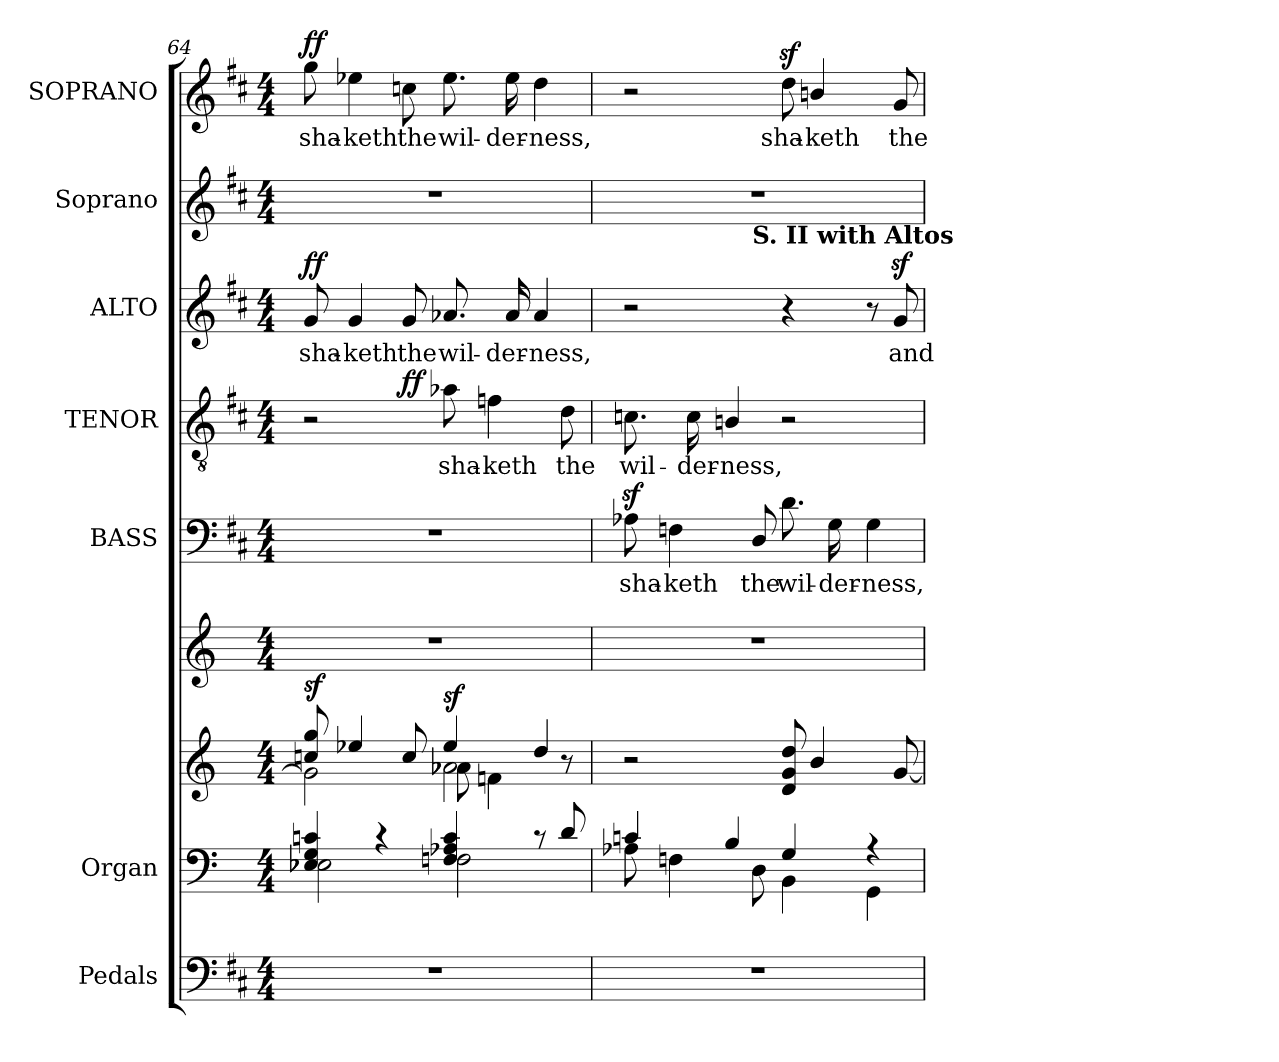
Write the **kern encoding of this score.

**kern	**kern	**kern	**kern	**dynam	**kern	**text	**kern	**text	**dynam	**kern	**text	**dynam	**kern	**kern	**text	**dynam
*part7	*part6	*part6	*part6	*part6	*part5	*part5	*part4	*part4	*part4	*part3	*part3	*part3	*part2	*part1	*part1	*part1
*staff9	*staff8	*staff7	*staff6	*staff6/7/8	*staff5	*staff5	*staff4	*staff4	*staff4	*staff3	*staff3	*staff3	*staff2	*staff1	*staff1	*staff1
*I"Pedals	*I"Organ	*	*	*	*I"BASS	*	*I"TENOR	*	*	*I"ALTO	*	*	*I"Soprano	*I"SOPRANO	*	*
*I'Ped.	*I'Org.	*	*	*	*I'B.	*	*I'T.	*	*	*I'A.	*	*	*I'S.	*I'S.	*	*
*clefF4	*clefF4	*clefG2	*clefG2	*	*clefF4	*	*clefGv2	*	*	*clefG2	*	*	*clefG2	*clefG2	*	*
*	*	*	*	*	*	*	*ITrd7c12	*	*	*	*	*	*	*	*	*
*k[f#c#]	*k[]	*k[]	*k[]	*	*k[f#c#]	*	*k[f#c#]	*	*	*k[f#c#]	*	*	*k[f#c#]	*k[f#c#]	*	*
*D:	*C:	*C:	*C:	*	*D:	*	*D:	*	*	*D:	*	*	*D:	*D:	*	*
*M4/4	*M4/4	*M4/4	*M4/4	*	*M4/4	*	*M4/4	*	*	*M4/4	*	*	*M4/4	*M4/4	*	*
=64	=64	=64	=64	=64	=64	=64	=64	=64	=64	=64	=64	=64	=64	=64	=64	=64
*	*^	*^	*	*	*	*	*	*	*	*	*	*	*	*	*	*
*	*	*	*	*^	*	*	*	*	*	*	*	*	*	*	*	*	*	*
!	!	!	!	!	!	!	!	!	!	!	!	!	!	!LO:LY:b:color=#000000	!	!	!	!	!
!	!	!	!	!	!	!	!	!	!	!	!	!	!	!	!	!	!	!LO:LY:b:color=#000000	!
*	*	*	*	*	*	*	*	*	*	*^	*	*	*	*	*	*	*	*	*
1r	4E-Xi/ 4Gi 4cni	2E-i\	8ccni/ 8ggi	2gi\]	2ryy	1r	sf	1r	.	2r	4.ryy	.	.	8gi/	sha-	ff	1r	8ggi\	sha-	ff
!	!	!	!	!	!	!	!	!	!	!	!	!	!	!	!LO:LY:b:color=#000000	!	!	!	!	!
!	!	!	!	!	!	!	!	!	!	!	!	!	!	!	!	!	!	!	!LO:LY:b:color=#000000	!
.	.	.	4ee-Xi/	.	.	.	.	.	.	.	.	.	.	4gi/	-keth	.	.	4ee-Xi\	-keth	.
.	4r	.	.	.	.	.	.	.	.	.	.	.	.	.	.	.	.	.	.	.
!	!	!	!	!	!	!	!	!	!	!	!	!	!	!	!LO:LY:b:color=#000000	!	!	!	!	!
!	!	!	!	!	!	!	!	!	!	!	!	!	!	!	!	!	!	!	!LO:LY:b:color=#000000	!
.	.	.	8cci/	.	.	.	.	.	.	.	2ryy	.	ff	8gi/	the	.	.	8ccni\	the	.
!	!	!	!	!	!	!	!	!	!	!	!	!LO:LY:b:color=#000000	!	!	!	!	!	!	!	!
!	!	!	!	!	!	!	!	!	!	!	!	!	!	!	!LO:LY:b:color=#000000	!	!	!	!	!
!	!	!	!	!	!	!	!	!	!	!	!	!	!	!	!	!	!	!	!LO:LY:b:color=#000000	!
.	4Fni/ 4A-Xi 4ci	2Fi\	4ee-i/	2a-Xi\	8a-i\	.	sf	.	.	8A-Xi\	.	sha-	.	8.a-Xi/	wil-	.	.	8.ee-i\	wil-	.
!	!	!	!	!	!	!	!	!	!	!	!	!LO:LY:b:color=#000000	!	!	!	!	!	!	!	!
.	.	.	.	.	4fni\	.	.	.	.	4Fni\	.	-keth	.	.	.	.	.	.	.	.
!	!	!	!	!	!	!	!	!	!	!	!	!	!	!	!LO:LY:b:color=#000000	!	!	!	!	!
!	!	!	!	!	!	!	!	!	!	!	!	!	!	!	!	!	!	!	!LO:LY:b:color=#000000	!
.	.	.	.	.	.	.	.	.	.	.	.	.	.	16a-i/	-der-	.	.	16ee-i\	-der-	.
!	!	!	!	!	!	!	!	!	!	!	!	!	!	!	!LO:LY:b:color=#000000	!	!	!	!	!
!	!	!	!	!	!	!	!	!	!	!	!	!	!	!	!	!	!	!	!LO:LY:b:color=#000000	!
.	8r	.	4ddi/	.	.	.	.	.	.	.	.	.	.	4a-i/	-ness,	.	.	4ddi\	-ness,	.
!	!	!	!	!	!	!	!	!	!	!	!	!LO:LY:b:color=#000000	!	!	!	!	!	!	!	!
.	8di/	.	.	.	8r	.	.	.	.	8Di\	8ryy	the	.	.	.	.	.	.	.	.
*	*	*	*v	*v	*v	*	*	*	*	*v	*v	*	*	*	*	*	*	*	*	*
=65	=65	=65	=65	=65	=65	=65	=65	=65	=65	=65	=65	=65	=65	=65	=65	=65	=65
*	*	*	*^	*	*	*	*	*^	*	*	*	*	*	*	*	*	*
*	*	*	*	*^	*	*	*	*	*	*	*	*	*	*	*	*	*	*	*
!	!	!	!	!	!	!	!	!	!LO:LY:b:color=#000000	!	!	!	!	!	!	!	!	!	!	!
*	*	*	*v	*v	*v	*	*	*	*	*v	*v	*	*	*	*	*	*	*	*	*
*	*	*	*^	*	*	*	*	*^	*	*	*	*	*	*	*	*	*
*	*	*	*	*^	*	*	*	*	*	*	*	*	*	*	*	*	*	*	*
!	!	!	!	!	!	!	!	!	!	!	!	!LO:LY:b:color=#000000	!	!	!	!	!	!	!	!
*	*	*	*v	*v	*v	*	*	*	*	*v	*v	*	*	*^	*	*	*	*	*	*
1r	4cni/	8A-Xi\	2r	1r	.	8A-Xzi\	sha-	8.Cni\	wil-	.	2r	4.ryy	.	.	1r	2r	.	.
!	!	!	!	!	!	!	!LO:LY:b:color=#000000	!	!	!	!	!	!	!	!	!	!	!
.	.	4Fni\	.	.	.	4Fni\	-keth	.	.	.	.	.	.	.	.	.	.	.
!	!	!	!	!	!	!	!	!	!LO:LY:b:color=#000000	!	!	!	!	!	!	!	!	!
.	.	.	.	.	.	.	.	16Ci\	-der-	.	.	.	.	.	.	.	.	.
!	!	!	!	!	!	!	!	!	!LO:LY:b:color=#000000	!	!	!	!	!	!	!	!	!
.	4Bi/	.	.	.	.	.	.	4BBni/	-ness,	.	.	.	.	.	.	.	.	.
!	!	!	!	!	!	!	!	!	!	!	!	!LO:TX:a:B:t=S. II with Altos	!	!	!	!	!	!
!	!	!	!	!	!	!	!LO:LY:b:color=#000000	!	!	!	!	!	!	!	!	!	!	!
.	.	8Di\	.	.	.	8Di/	the	.	.	.	.	2ryy	.	.	.	.	.	.
!	!	!	!	!	!	!	!LO:LY:b:color=#000000	!	!	!	!	!	!	!	!	!	!	!
!	!	!	!	!	!	!	!	!	!	!	!	!	!	!	!	!	!LO:LY:b:color=#000000	!
.	4Gi/	4BBi\	8di/ 8gi 8ddi	.	.	8.di\	wil-	2r	.	.	4r	.	.	.	.	8ddzi\	sha-	.
!	!	!	!	!	!	!	!	!	!	!	!	!	!	!	!	!	!LO:LY:b:color=#000000	!
.	.	.	4bi/	.	.	.	.	.	.	.	.	.	.	.	.	4bni/	-keth	.
!	!	!	!	!	!	!	!LO:LY:b:color=#000000	!	!	!	!	!	!	!	!	!	!	!
.	.	.	.	.	.	16Gi\	-der-	.	.	.	.	.	.	.	.	.	.	.
!	!	!	!	!	!	!	!LO:LY:b:color=#000000	!	!	!	!	!	!	!	!	!	!	!
.	4r	4GGi\	.	.	.	4Gi\	-ness,	.	.	.	8r	.	.	.	.	.	.	.
!	!	!	!	!	!	!	!	!	!	!	!	!	!LO:LY:b:color=#000000	!	!	!	!	!
!	!	!	!	!	!	!	!	!	!	!	!	!	!	!	!	!	!LO:LY:b:color=#000000	!
.	.	.	[8gi/	.	.	.	.	.	.	.	8gzi/	8ryy	and	.	.	8gi/	the	.
*	*v	*v	*	*	*	*	*	*	*	*	*v	*v	*	*	*	*	*	*
=	=	=	=	=	=	=	=	=	=	=	=	=	=	=	=	=
*-	*-	*-	*-	*-	*-	*-	*-	*-	*-	*-	*-	*-	*-	*-	*-	*-
